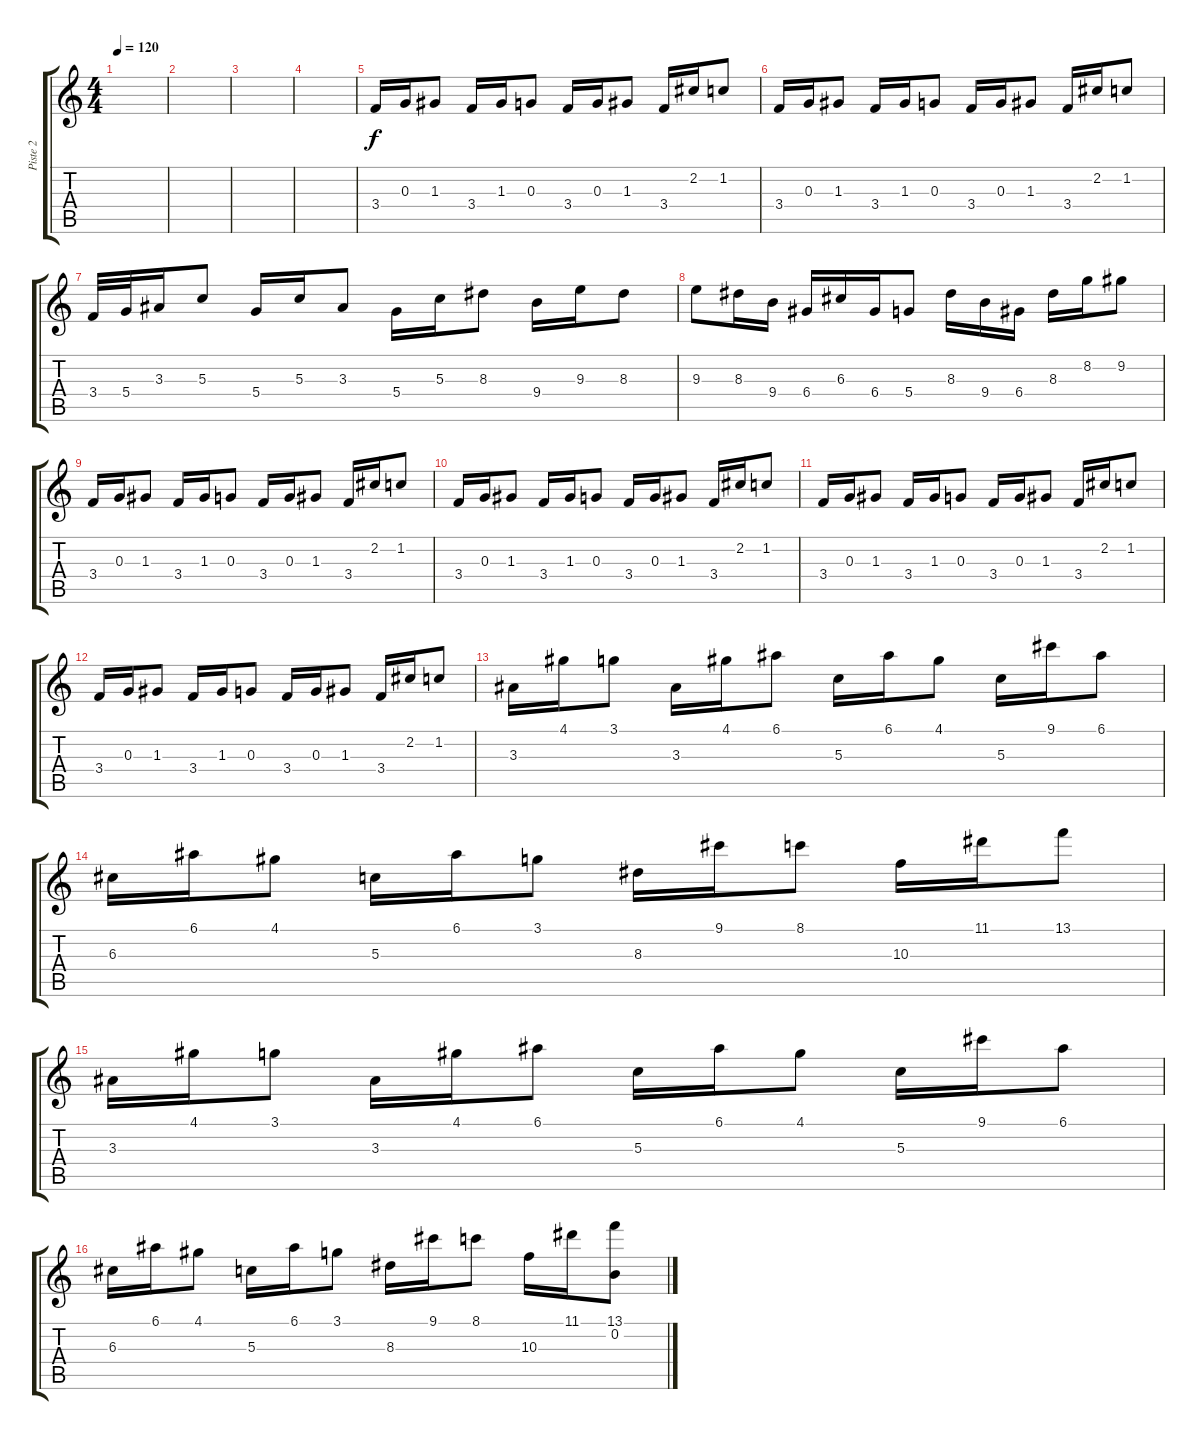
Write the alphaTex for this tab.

\track ("Piste 2" "Piste 2") {instrument distortionguitar}
\staff {score tabs}
\tuning (E4 B3 G3 D3 A2 E2) {hide}
\ts (4 4)
\tempo 120
\clef g2
\ks c
|
|
|
|
3.4.16 0.3.16 1.3.8 3.4.16 1.3.16 0.3.8 3.4.16 0.3.16 1.3.8 3.4.16 2.2.16 1.2.8 |
3.4.16 0.3.16 1.3.8 3.4.16 1.3.16 0.3.8 3.4.16 0.3.16 1.3.8 3.4.16 2.2.16 1.2.8 |
3.4.32 5.4.32 3.3.16 5.3.8 5.4.16 5.3.16 3.3.8 5.4.16 5.3.16 8.3.8 9.4.16 9.3.16 8.3.8 |
9.3.8 8.3.16 9.4.16 6.4.16 6.3.16 6.4.16 5.4.8 8.3.16 9.4.16 6.4.16 8.3.16 8.2.16 9.2.8 |
3.4.16 0.3.16 1.3.8 3.4.16 1.3.16 0.3.8 3.4.16 0.3.16 1.3.8 3.4.16 2.2.16 1.2.8 |
3.4.16 0.3.16 1.3.8 3.4.16 1.3.16 0.3.8 3.4.16 0.3.16 1.3.8 3.4.16 2.2.16 1.2.8 |
3.4.16 0.3.16 1.3.8 3.4.16 1.3.16 0.3.8 3.4.16 0.3.16 1.3.8 3.4.16 2.2.16 1.2.8 |
3.4.16 0.3.16 1.3.8 3.4.16 1.3.16 0.3.8 3.4.16 0.3.16 1.3.8 3.4.16 2.2.16 1.2.8 |
3.3.16 4.1.16 3.1.8 3.3.16 4.1.16 6.1.8 5.3.16 6.1.16 4.1.8 5.3.16 9.1.16 6.1.8 |
6.3.16 6.1.16 4.1.8 5.3.16 6.1.16 3.1.8 8.3.16 9.1.16 8.1.8 10.3.16 11.1.16 13.1.8 |
3.3.16 4.1.16 3.1.8 3.3.16 4.1.16 6.1.8 5.3.16 6.1.16 4.1.8 5.3.16 9.1.16 6.1.8 |
6.3.16 6.1.16 4.1.8 5.3.16 6.1.16 3.1.8 8.3.16 9.1.16 8.1.8 10.3.16 11.1.16 (13.1 0.2).8
